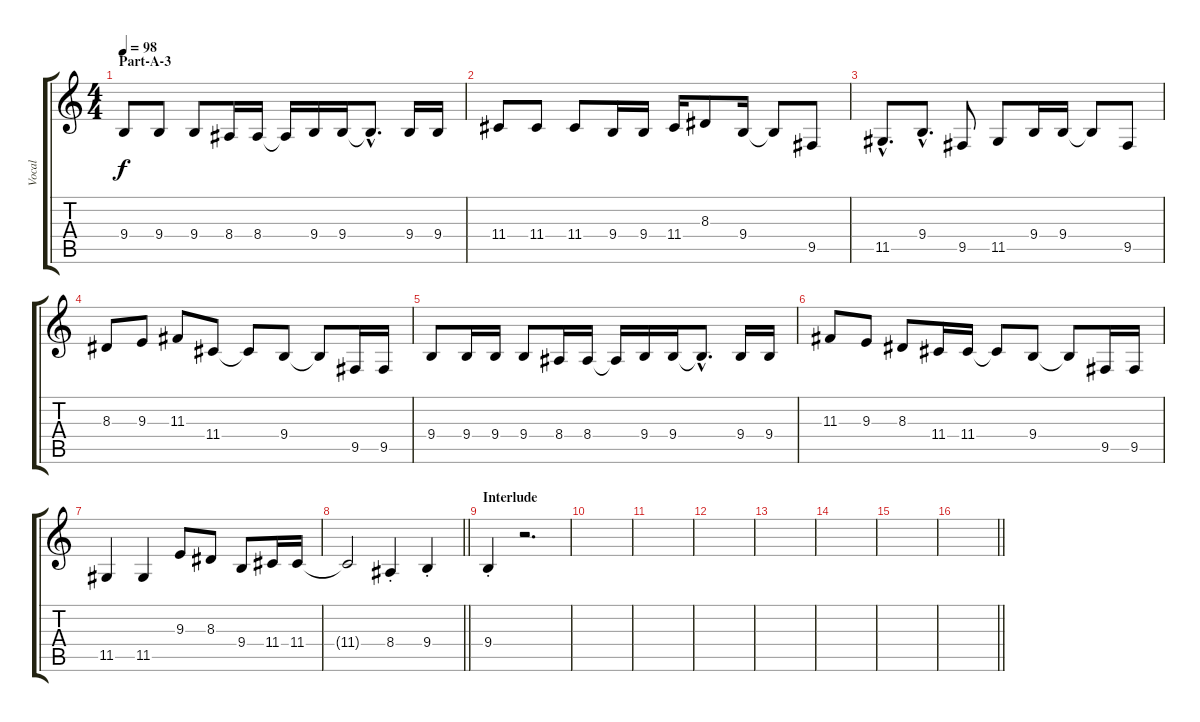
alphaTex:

\track ("Vocal" "Vocal") {instrument viola}
\staff {score tabs}
\tuning (E4 B3 G3 D3 A2 E2) {hide}
\ts (4 4)
\section ("" "Part-A-3")
\tempo 98
\clef g2
\ks c
9.4.8{dy f} 9.4.8 9.4.8 8.4.16 8.4.16 8.4{t}.16 9.4.16 9.4.16 9.4{hac t}.8{d} 9.4.16 9.4.16 |
11.4.8 11.4.8 11.4.8 9.4.16 9.4.16 11.4.16 8.3.8 9.4.16 9.4{t}.8 9.5.8 |
11.5{hac}.8{d} 9.4{hac}.8{d} 9.5.8 11.5.8 9.4.16 9.4.16 9.4{t}.8 9.5.8 |
8.3.8 9.3.8 11.3.8 11.4.8 11.4{t}.8 9.4.8 9.4{t}.8 9.5.16 9.5.16 |
9.4.8 9.4.16 9.4.16 9.4.8 8.4.16 8.4.16 8.4{t}.16 9.4.16 9.4.16 9.4{hac t}.8{d} 9.4.16 9.4.16 |
11.3.8 9.3.8 8.3.8 11.4.16 11.4.16 11.4{t}.8 9.4.8 9.4{t}.8 9.5.16 9.5.16 |
11.5.4 11.5.4 9.3.8 8.3.8 9.4.8 11.4.16 11.4.16 |
\barLineRight lightlight
11.4{t}.2 8.4{st}.4 9.4{st}.4 |
\section ("" "Interlude")
9.4{st}.4 r.2{d} |
|
|
|
|
|
|
\barLineRight lightlight
